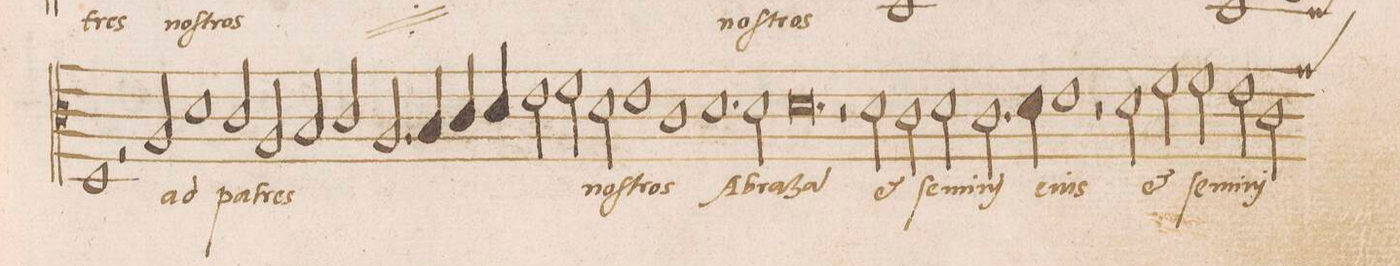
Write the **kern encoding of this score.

**kern	**text
*I"ALTVS	*
*clefC3	*
*k[]	*
*met(c|)	*
*M2/1	*
1D	-ſtros
*	*Xij
2r	.
2A/	ad
=181	=181
1d	pa-
2c/	-tres
2A/	.
=182	=182
2B/	.
2c/	.
2.A/	.
4B/	.
=183	=183
4c/	.
4d/	.
2e\	.
2f\	.
2d\	no-
=184	=184
1e	.
1c	-ſtros
=185	=185
1.d	A-
2d\	-bra-
=186	=186
0.d	-ha(m)
=187	=187
2r	.
2d\	et
=188	=188
2c\	ſe-
2d\	-mi-
2.c\	-niſ
4d\	e-
=189	=189
1e	-uis
2r	.
2d\	et
=190	=190
2f\	fe-
2f\	-mi-
2e\	-niſ
*custos:g	*
2c\	.
=191	=191
*-	*-
